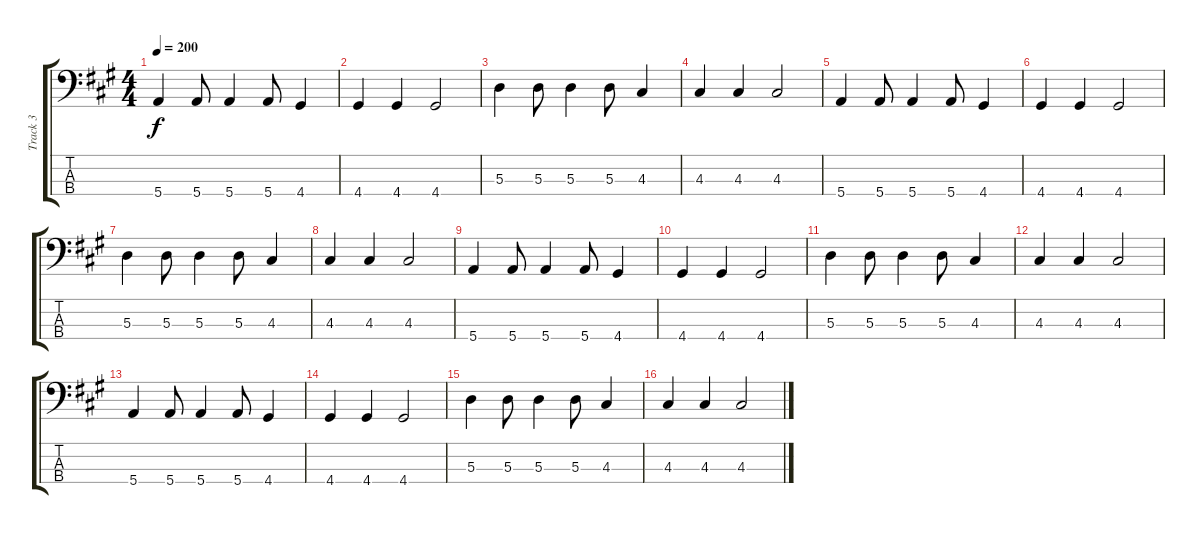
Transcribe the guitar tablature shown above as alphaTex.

\track ("Track 3" "Track 3") {instrument electricbassfinger}
\staff {score tabs}
\tuning (G2 D2 A1 E1) {hide}
\ts (4 4)
\tempo 200
\clef f4
\ks a
5.4.4{dy f} 5.4.8 5.4.4 5.4.8 4.4.4 |
4.4.4 4.4.4 4.4.2 |
5.3.4 5.3.8 5.3.4 5.3.8 4.3.4 |
4.3.4 4.3.4 4.3.2 |
5.4.4 5.4.8 5.4.4 5.4.8 4.4.4 |
4.4.4 4.4.4 4.4.2 |
5.3.4 5.3.8 5.3.4 5.3.8 4.3.4 |
4.3.4 4.3.4 4.3.2 |
5.4.4 5.4.8 5.4.4 5.4.8 4.4.4 |
4.4.4 4.4.4 4.4.2 |
5.3.4 5.3.8 5.3.4 5.3.8 4.3.4 |
4.3.4 4.3.4 4.3.2 |
5.4.4 5.4.8 5.4.4 5.4.8 4.4.4 |
4.4.4 4.4.4 4.4.2 |
5.3.4 5.3.8 5.3.4 5.3.8 4.3.4 |
4.3.4 4.3.4 4.3.2
